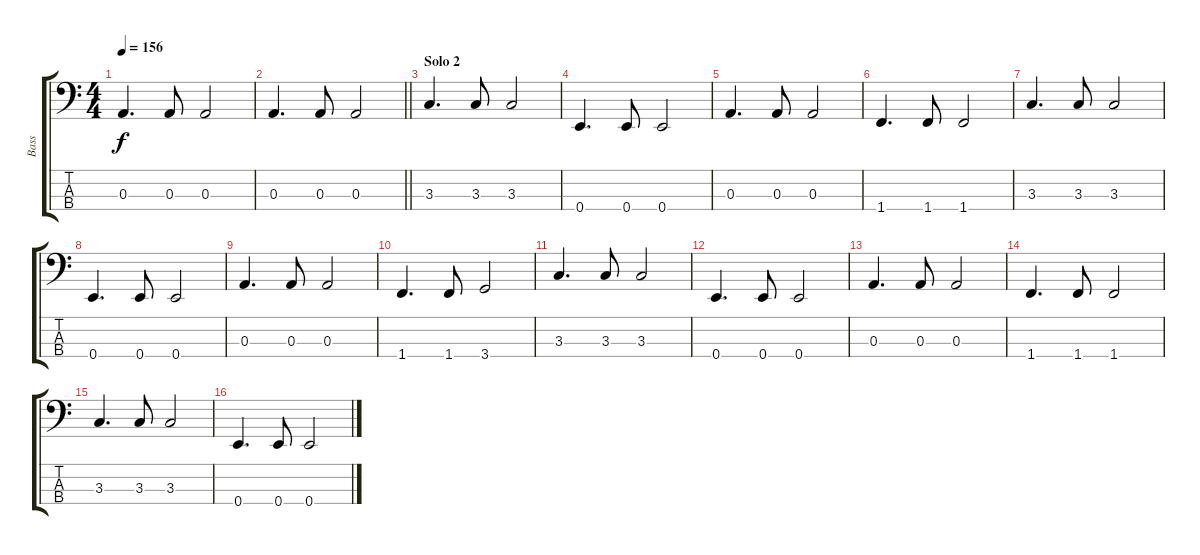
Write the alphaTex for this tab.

\track ("Bass" "Bass") {instrument electricbassfinger}
\staff {score tabs}
\tuning (G2 D2 A1 E1) {hide}
\ts (4 4)
\tempo 156
\clef f4
\ks c
0.3.4{d dy f instrument electricbassfinger} 0.3.8 0.3.2 |
\barLineRight lightlight
0.3.4{d} 0.3.8 0.3.2 |
\section ("" "Solo 2")
3.3.4{d} 3.3.8 3.3.2 |
0.4.4{d} 0.4.8 0.4.2 |
0.3.4{d} 0.3.8 0.3.2 |
1.4.4{d} 1.4.8 1.4.2 |
3.3.4{d} 3.3.8 3.3.2 |
0.4.4{d} 0.4.8 0.4.2 |
0.3.4{d} 0.3.8 0.3.2 |
1.4.4{d} 1.4.8 3.4.2 |
3.3.4{d} 3.3.8 3.3.2 |
0.4.4{d} 0.4.8 0.4.2 |
0.3.4{d} 0.3.8 0.3.2 |
1.4.4{d} 1.4.8 1.4.2 |
3.3.4{d} 3.3.8 3.3.2 |
0.4.4{d} 0.4.8 0.4.2
